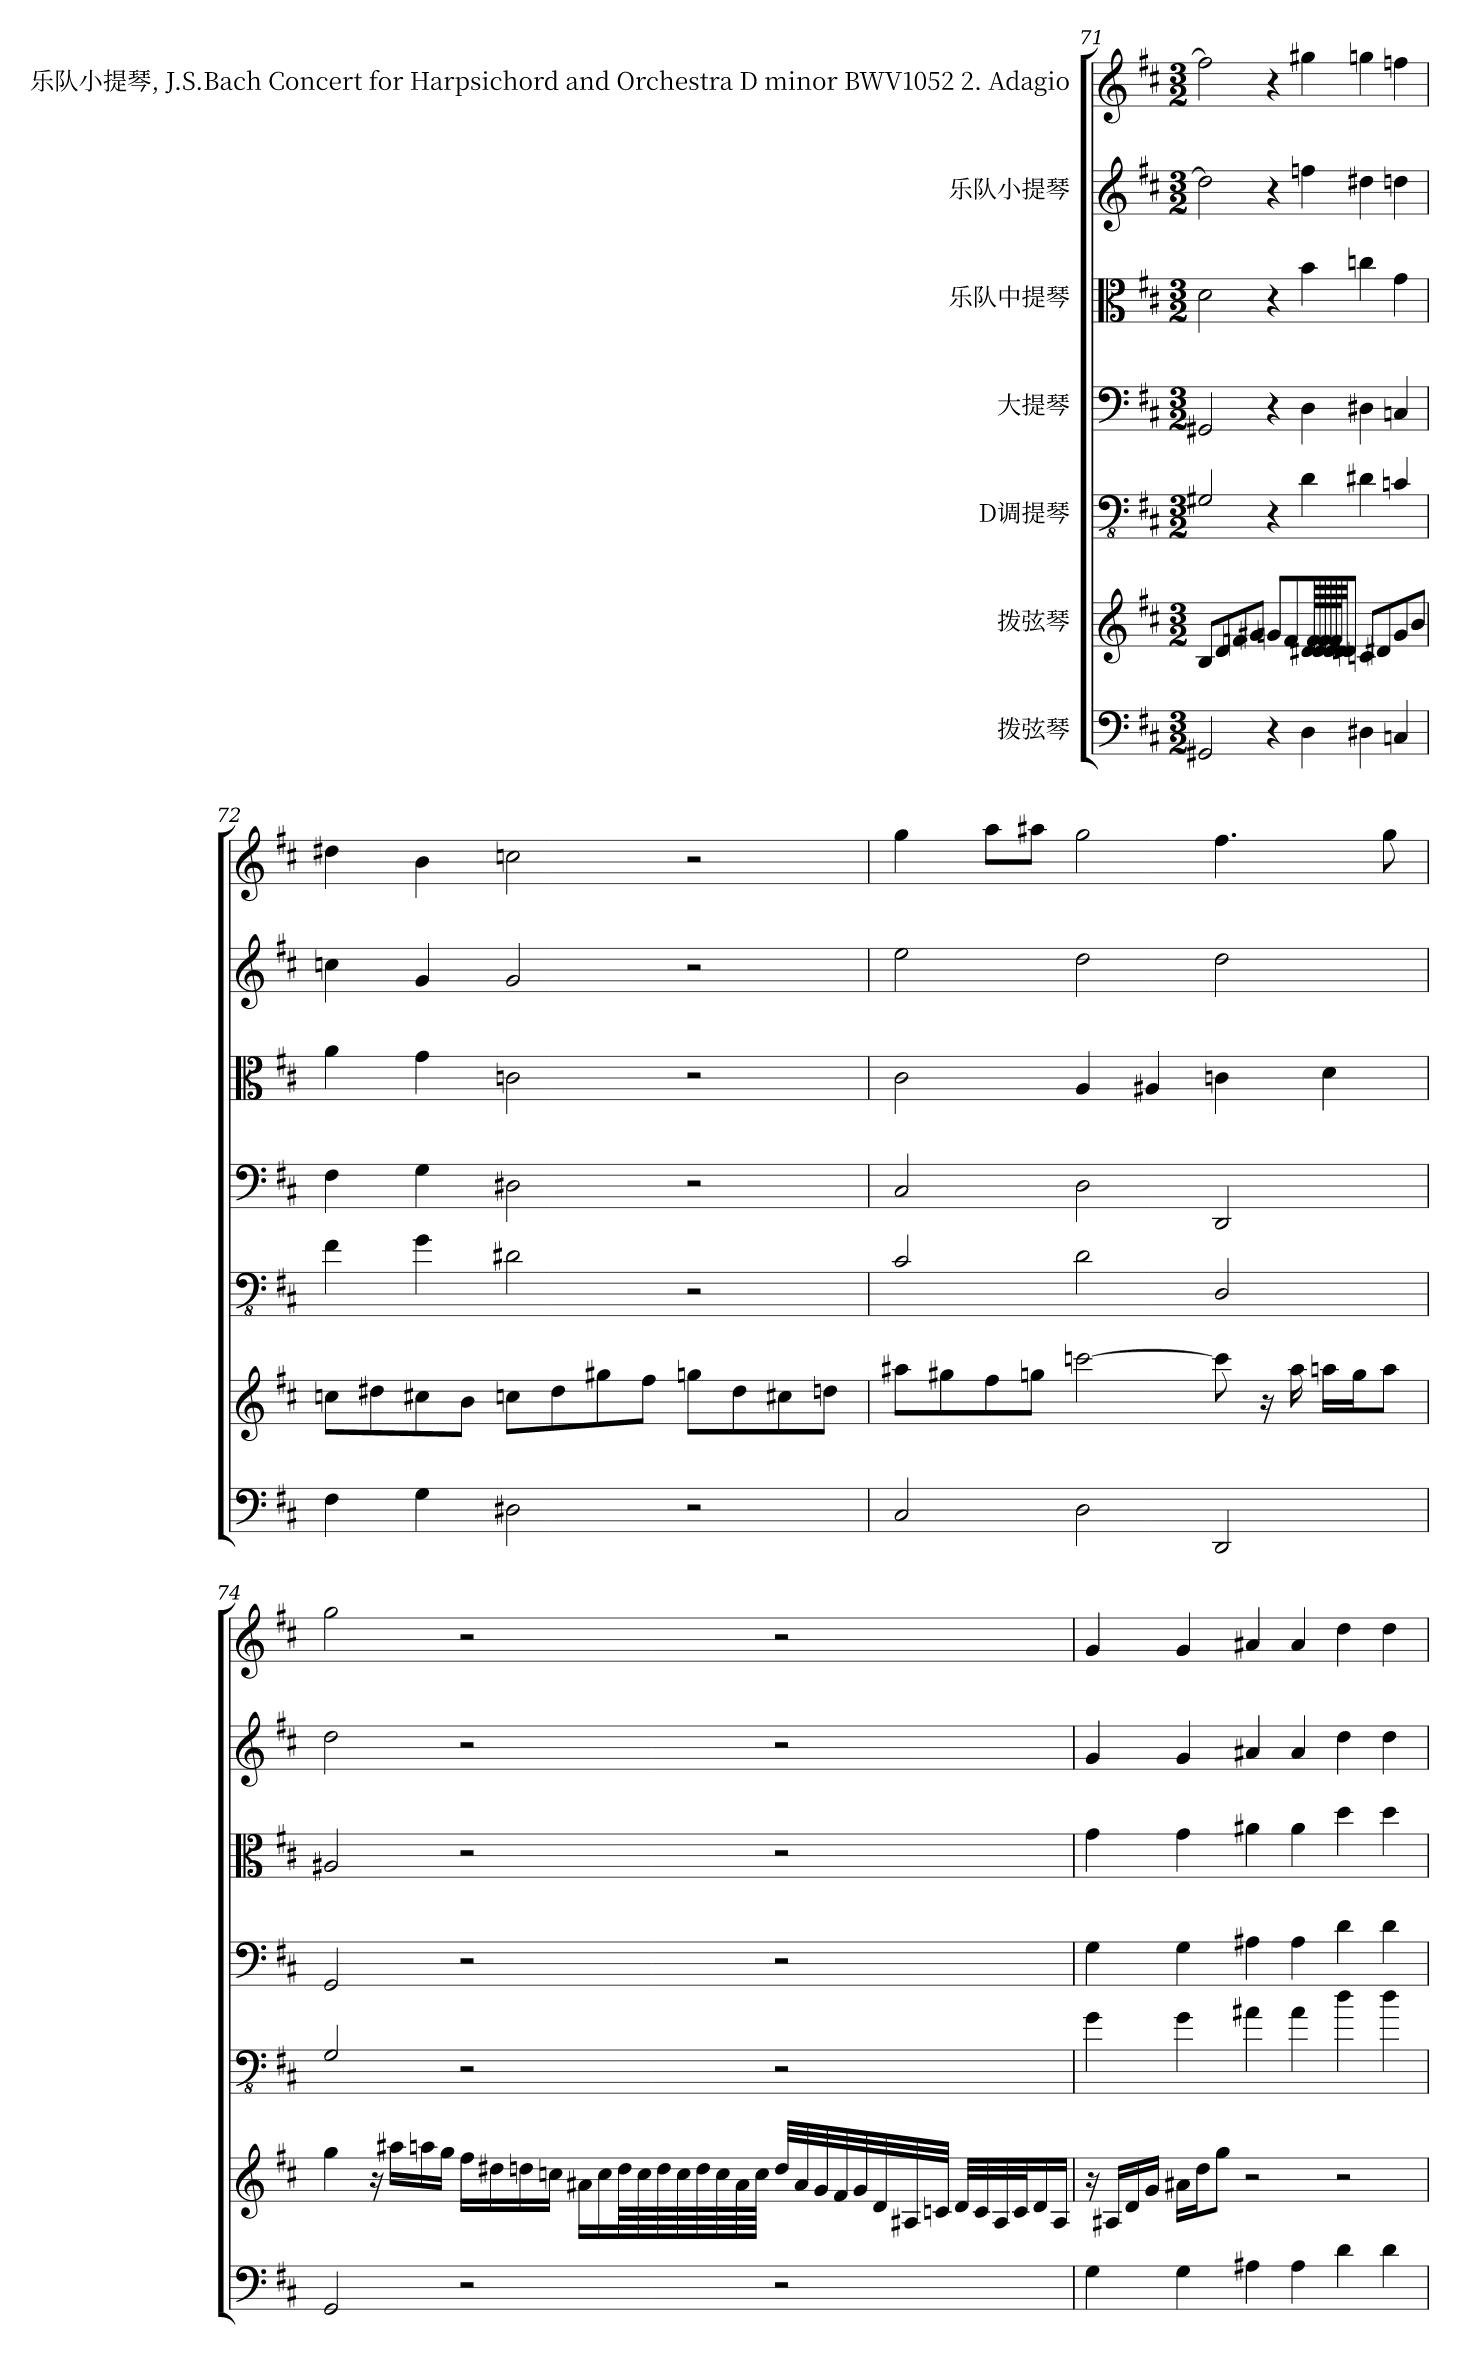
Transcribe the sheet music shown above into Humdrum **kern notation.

**kern	**kern	**kern	**kern	**kern	**kern	**kern
*part7	*part6	*part5	*part4	*part3	*part2	*part1
*staff7	*staff6	*staff5	*staff4	*staff3	*staff2	*staff1
*I"拨弦琴	*I"拨弦琴	*I"D调提琴	*I"大提琴	*I"乐队中提琴	*I"乐队小提琴	*I"乐队小提琴, J.S.Bach Concert for Harpsichord and Orchestra D minor BWV1052 2. Adagio
*clefF4	*clefG2	*clefFv4	*clefF4	*clefC3	*clefG2	*clefG2
*	*	*ITrd7c12	*	*	*	*
*k[f#c#]	*k[f#c#]	*k[f#c#]	*k[f#c#]	*k[f#c#]	*k[f#c#]	*k[f#c#]
*M3/2	*M3/2	*M3/2	*M3/2	*M3/2	*M3/2	*M3/2
=71	=71	=71	=71	=71	=71	=71
2GG#X/	8B/L	2GGG#X/	2GG#X/	2d\	2dd\]	2ff\]
.	8d/	.	.	.	.	.
.	8fn/	.	.	.	.	.
.	8g#X/J	.	.	.	.	.
4r	8gn/L	4r	4r	4r	4r	4r
.	8f/	.	.	.	.	.
4D\	64d#X/LLL	4DD\	4D\	4b\	4ffn\	4gg#X\
.	64f/	.	.	.	.	.
.	64d#/	.	.	.	.	.
.	64f/	.	.	.	.	.
.	64d#/	.	.	.	.	.
.	64f/J	.	.	.	.	.
.	32d#/JJ	.	.	.	.	.
.	8dn/J	.	.	.	.	.
4D#X\	8cn/L	4DD#X\	4D#X\	4ccn\	4dd#X\	4ggn\
.	8d#X/	.	.	.	.	.
4Cn/	8g/	4CCn/	4Cn/	4g\	4ddn\	4ffn\
.	8b/J	.	.	.	.	.
!!LO:PB:g=z
=72	=72	=72	=72	=72	=72	=72
4F#\	8ccn\L	4FF#\	4F#\	4a\	4ccn\	4dd#X\
.	8dd#X\	.	.	.	.	.
4G\	8cc#X\	4GG\	4G\	4g\	4g/	4b\
.	8b\J	.	.	.	.	.
2D#X\	8ccn\L	2DD#X\	2D#X\	2cn\	2g/	2ccn\
.	8dd#\	.	.	.	.	.
.	8gg#X\	.	.	.	.	.
.	8ff#\J	.	.	.	.	.
2r	8ggn\L	2r	2r	2r	2r	2r
.	8dd#\	.	.	.	.	.
.	8cc#X\	.	.	.	.	.
.	8ddn\J	.	.	.	.	.
=73	=73	=73	=73	=73	=73	=73
2C#/	8aa#X\L	2CC#/	2C#/	2c#\	2ee\	4gg\
.	8gg#X\	.	.	.	.	.
.	8ff#\	.	.	.	.	8aa\L
.	8ggn\J	.	.	.	.	8aa#X\J
2D\	[2cccn\	2DD\	2D\	4A/	2dd\	2gg\
.	.	.	.	4A#X/	.	.
2DD/	8ccc\]	2DDD/	2DD/	4cn\	2dd\	4.ff#\
.	16r	.	.	.	.	.
.	16aa#\	.	.	.	.	.
.	16aan\LL	.	.	4d\	.	.
.	16gg\J	.	.	.	.	.
.	8aa\J	.	.	.	.	8gg\
!!LO:PB:g=z
=74	=74	=74	=74	=74	=74	=74
2GG/	4gg\	2GGG/	2GG/	2A#X/	2dd\	2gg\
.	16r	.	.	.	.	.
.	16aa#X\LL	.	.	.	.	.
.	16aan\	.	.	.	.	.
.	16gg\JJ	.	.	.	.	.
2r	16ff#\LL	2r	2r	2r	2r	2r
.	16dd#X\	.	.	.	.	.
.	16ddn\	.	.	.	.	.
.	16ccn\JJ	.	.	.	.	.
.	16a#X\LL	.	.	.	.	.
.	16cc\	.	.	.	.	.
.	64dd\LL	.	.	.	.	.
.	64cc\	.	.	.	.	.
.	64dd\	.	.	.	.	.
.	64cc\	.	.	.	.	.
.	64dd\	.	.	.	.	.
.	64cc\	.	.	.	.	.
.	64a#\	.	.	.	.	.
.	64cc\JJJJ	.	.	.	.	.
2r	32dd/LLL	2r	2r	2r	2r	2r
.	32a#/	.	.	.	.	.
.	32g/	.	.	.	.	.
.	32f#/	.	.	.	.	.
.	32g/	.	.	.	.	.
.	32d/	.	.	.	.	.
.	32A#X/	.	.	.	.	.
.	32cn/JJJ	.	.	.	.	.
.	32d/LLL	.	.	.	.	.
.	32c/	.	.	.	.	.
.	32A#/	.	.	.	.	.
.	32c/J	.	.	.	.	.
.	16d/	.	.	.	.	.
.	16A#/JJ	.	.	.	.	.
!!LO:PB:g=z
=75	=75	=75	=75	=75	=75	=75
4G\	16r	4GG\	4G\	4g\	4g/	4g/
.	16A#X/LL	.	.	.	.	.
.	16d/	.	.	.	.	.
.	16g/JJ	.	.	.	.	.
4G\	16a#X\LL	4GG\	4G\	4g\	4g/	4g/
.	16dd\J	.	.	.	.	.
.	8gg\J	.	.	.	.	.
4A#X\	2r	4AA#X\	4A#X\	4a#X\	4a#X/	4a#X/
4A#\	.	4AA#\	4A#\	4a#\	4a#/	4a#/
4d\	2r	4D\	4d\	4dd\	4dd\	4dd\
4d\	.	4D\	4d\	4dd\	4dd\	4dd\
=	=	=	=	=	=	=
*-	*-	*-	*-	*-	*-	*-
